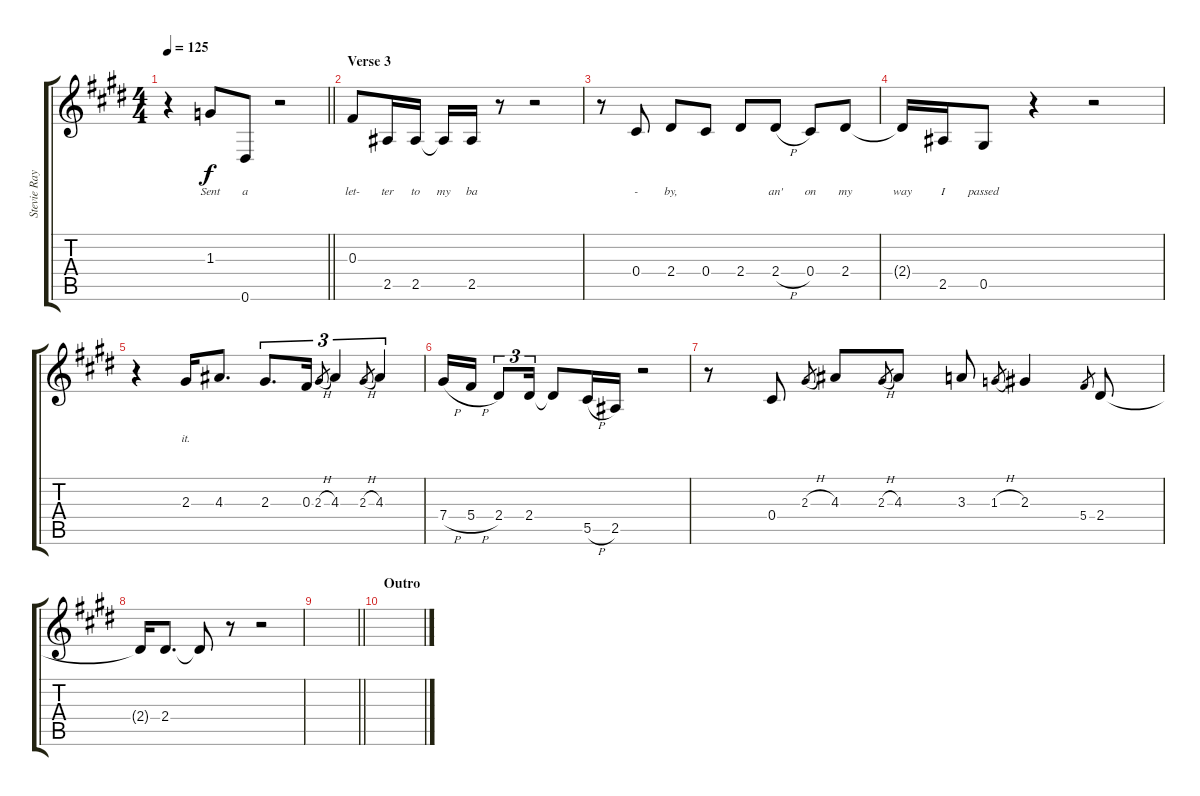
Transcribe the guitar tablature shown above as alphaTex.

\track ("Stevie Ray Vaughan" "Stevie Ray") {instrument electricguitarjazz}
\staff {score tabs}
\tuning (Eb4 Bb3 Gb3 Db3 Ab2 Eb2) {hide}
\ts (4 4)
\tempo 125
\clef g2
\barLineRight lightlight
\ks e
r.4{dy f} 1.3.8{lyrics (0 "Sent") lyrics (1 "") lyrics (2 "") lyrics (3 "") lyrics (4 "")} 0.6.8{lyrics (0 "a") lyrics (1 "") lyrics (2 "") lyrics (3 "") lyrics (4 "")} r.2 |
\section ("" "Verse 3")
0.3.8{lyrics (0 "let-") lyrics (1 "") lyrics (2 "") lyrics (3 "") lyrics (4 "")} 2.5.16{lyrics (0 "ter") lyrics (1 "") lyrics (2 "") lyrics (3 "") lyrics (4 "")} 2.5.16{lyrics (0 "to") lyrics (1 "") lyrics (2 "") lyrics (3 "") lyrics (4 "")} 2.5{t}.16{lyrics (0 "my") lyrics (1 "") lyrics (2 "") lyrics (3 "") lyrics (4 "")} 2.5.16{lyrics (0 "ba") lyrics (1 "") lyrics (2 "") lyrics (3 "") lyrics (4 "")} r.8 r.2 |
r.8 0.4.8{lyrics (0 "-") lyrics (1 "") lyrics (2 "") lyrics (3 "") lyrics (4 "")} 2.4.8{lyrics (0 "by,") lyrics (1 "") lyrics (2 "") lyrics (3 "") lyrics (4 "")} 0.4.8{lyrics (0 "") lyrics (1 "") lyrics (2 "") lyrics (3 "") lyrics (4 "")} 2.4.8{lyrics (0 "") lyrics (1 "") lyrics (2 "") lyrics (3 "") lyrics (4 "")} 2.4{h}.8{lyrics (0 "an'") lyrics (1 "") lyrics (2 "") lyrics (3 "") lyrics (4 "")} 0.4.8{lyrics (0 "on") lyrics (1 "") lyrics (2 "") lyrics (3 "") lyrics (4 "")} 2.4.8{lyrics (0 "my") lyrics (1 "") lyrics (2 "") lyrics (3 "") lyrics (4 "")} |
2.4{t}.16{lyrics (0 "way") lyrics (1 "") lyrics (2 "") lyrics (3 "") lyrics (4 "")} 2.5.16{lyrics (0 "I") lyrics (1 "") lyrics (2 "") lyrics (3 "") lyrics (4 "")} 0.5.8{lyrics (0 "passed") lyrics (1 "") lyrics (2 "") lyrics (3 "") lyrics (4 "")} r.4 r.2 |
r.4 2.3.16{lyrics (0 "it.") lyrics (1 "") lyrics (2 "") lyrics (3 "") lyrics (4 "")} 4.3.8{d} 2.3.8{d tu (3 2)} 0.3.16{tu (3 2)} 2.3{h}.8{gr} 4.3.4{tu (3 2)} 2.3{h}.8{gr} 4.3.4{tu (3 2)} |
7.4{h}.16 5.4{h}.16 2.4.8{tu (3 2)} 2.4.16{tu (3 2)} 2.4{t}.8 5.5{h}.16 2.5.16 r.2 |
r.8 0.4.8 2.3{h}.8{gr} 4.3.8 2.3{h}.8{gr} 4.3.8 3.3.8 1.3{h}.8{gr} 2.3.4 5.4.8{gr} 2.4.8 |
2.4{t}.16 2.4.8{d} 2.4{t}.8 r.8 r.2 |
\barLineRight lightlight
|
\section ("" "Outro")
